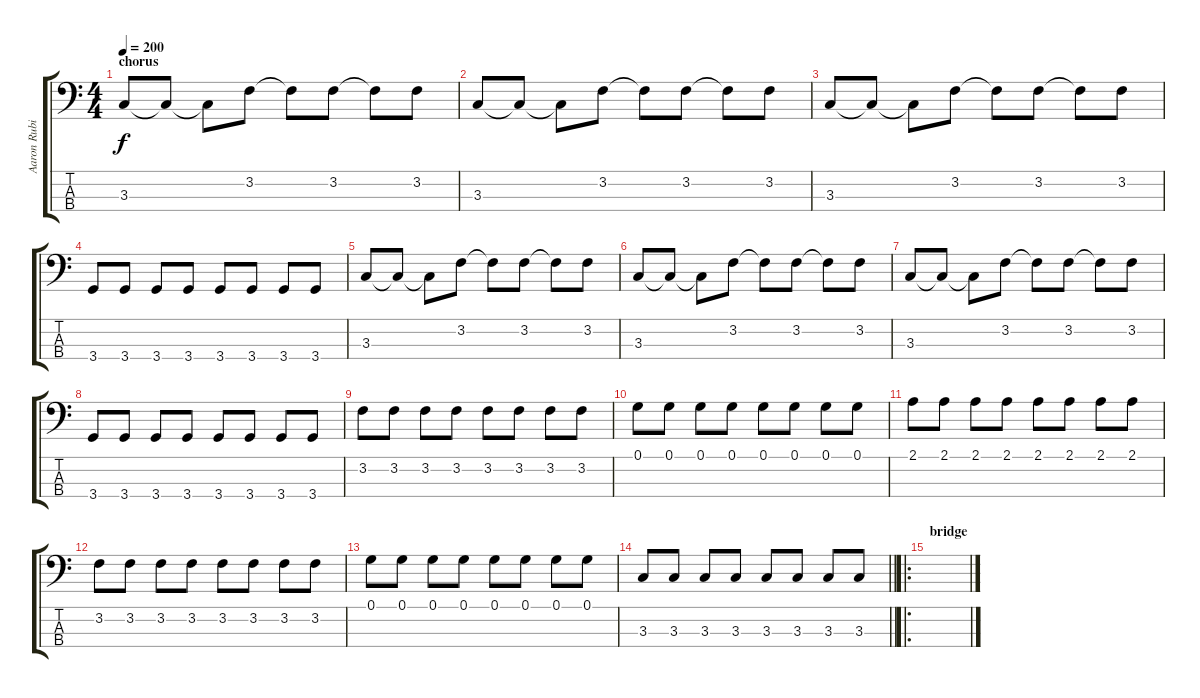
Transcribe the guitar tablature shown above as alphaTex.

\track ("Aaron Rubin - Bass" "Aaron Rubi") {instrument electricbassfinger}
\staff {score tabs}
\tuning (G2 D2 A1 E1) {hide}
\ts (4 4)
\section ("" "chorus")
\tempo 200
\clef f4
\ks c
3.3.8{dy f} 3.3{t}.8 3.3{t}.8 3.2.8 3.2{t}.8 3.2.8 3.2{t}.8 3.2.8 |
3.3.8 3.3{t}.8 3.3{t}.8 3.2.8 3.2{t}.8 3.2.8 3.2{t}.8 3.2.8 |
3.3.8 3.3{t}.8 3.3{t}.8 3.2.8 3.2{t}.8 3.2.8 3.2{t}.8 3.2.8 |
3.4.8 3.4.8 3.4.8 3.4.8 3.4.8 3.4.8 3.4.8 3.4.8 |
3.3.8 3.3{t}.8 3.3{t}.8 3.2.8 3.2{t}.8 3.2.8 3.2{t}.8 3.2.8 |
3.3.8 3.3{t}.8 3.3{t}.8 3.2.8 3.2{t}.8 3.2.8 3.2{t}.8 3.2.8 |
3.3.8 3.3{t}.8 3.3{t}.8 3.2.8 3.2{t}.8 3.2.8 3.2{t}.8 3.2.8 |
3.4.8 3.4.8 3.4.8 3.4.8 3.4.8 3.4.8 3.4.8 3.4.8 |
3.2.8 3.2.8 3.2.8 3.2.8 3.2.8 3.2.8 3.2.8 3.2.8 |
0.1.8 0.1.8 0.1.8 0.1.8 0.1.8 0.1.8 0.1.8 0.1.8 |
2.1.8 2.1.8 2.1.8 2.1.8 2.1.8 2.1.8 2.1.8 2.1.8 |
3.2.8 3.2.8 3.2.8 3.2.8 3.2.8 3.2.8 3.2.8 3.2.8 |
0.1.8 0.1.8 0.1.8 0.1.8 0.1.8 0.1.8 0.1.8 0.1.8 |
\barLineRight lightlight
3.3.8 3.3.8 3.3.8 3.3.8 3.3.8 3.3.8 3.3.8 3.3.8 |
\ro
\section ("" "bridge")
